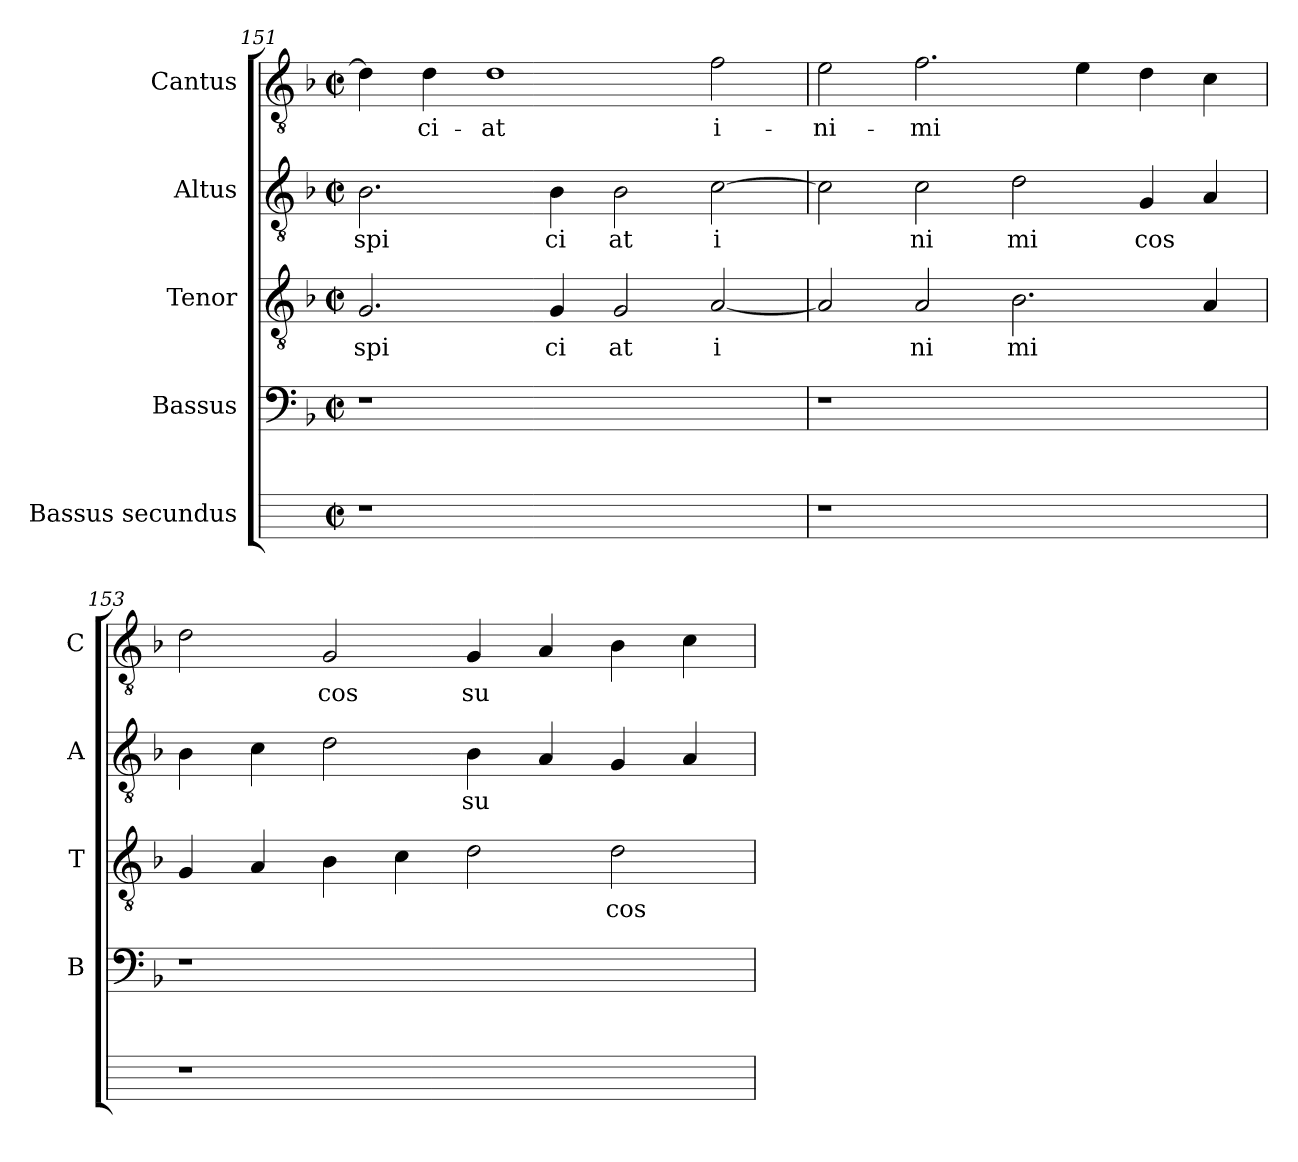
**kern	**kern	**kern	**text	**kern	**text	**kern	**text
*part5	*part4	*part3	*part3	*part2	*part2	*part1	*part1
*staff5	*staff4	*staff3	*staff3	*staff2	*staff2	*staff1	*staff1
*I"Bassus  secundus	*I"Bassus	*I"Tenor	*	*I"Altus	*	*I"Cantus	*
*	*I'B	*I'T	*	*I'A	*	*I'C	*
!!LO:LB:g=z
*	*clefF4	*clefGv2	*	*clefGv2	*	*clefGv2	*
*k[]	*k[b-]	*k[b-]	*	*k[b-]	*	*k[b-]	*
*C:	*F:	*F:	*	*F:	*	*F:	*
*M2/2	*M2/2	*M2/2	*	*M2/2	*	*M2/2	*
*met(c|)	*met(c|)	*met(c|)	*	*met(c|)	*	*met(c|)	*
=151	=151	=151	=151	=151	=151	=151	=151
!	!	!	!LO:LY:b:cj	!	!LO:LY:b:cj	!	!LO:LY:b:cj
1r	1r	2.G/	spi	2.B-\	spi	4d\]	--
!	!	!	!	!	!	!	!LO:LY:b:cj
.	.	.	.	.	.	4d\	-ci-
!	!	!	!	!	!	!	!LO:LY:b:cj
.	.	.	.	.	.	1d	-at
!	!	!	!LO:LY:b:cj	!	!LO:LY:b:cj	!	!
.	.	4G/	ci	4B-\	ci	.	.
!	!	!	!LO:LY:b:cj	!	!LO:LY:b:cj	!	!
1ryy	1ryy	2G/	at	2B-\	at	.	.
!	!	!	!LO:LY:b:cj	!	!LO:LY:b:cj	!	!LO:LY:b:cj
.	.	[<2A/	i	[>2c\	i	2f\	i-
=152	=152	=152	=152	=152	=152	=152	=152
!	!	!	!LO:LY:b:cj	!	!LO:LY:b:cj	!	!LO:LY:b:cj
1r	1r	2A/]	.	2c\]	.	2e\	-ni-
!	!	!	!LO:LY:b:cj	!	!LO:LY:b:cj	!	!LO:LY:b:cj
.	.	2A/	ni	2c\	ni	2.f\	-mi-
!	!	!	!LO:LY:b:cj	!	!LO:LY:b:cj	!	!
1ryy	1ryy	2.B-\	mi	2d\	mi	.	.
!	!	!	!	!	!	!	!LO:LY:b:cj
.	.	.	.	.	.	4e\	--
!	!	!	!	!	!LO:LY:b:cj	!	!LO:LY:b:cj
.	.	.	.	4G/	cos	4d\	--
!	!	!	!LO:LY:b:cj	!	!LO:LY:b:cj	!	!LO:LY:b:cj
.	.	4A/	.	4A/	.	4c\	--
=153	=153	=153	=153	=153	=153	=153	=153
!	!	!	!LO:LY:b:cj	!	!LO:LY:b:cj	!	!LO:LY:b:cj
1r	1r	4G/	.	4B-\	.	2d\	--
!	!	!	!LO:LY:b:cj	!	!LO:LY:b:cj	!	!
.	.	4A/	.	4c\	.	.	.
!	!	!	!LO:LY:b:cj	!	!LO:LY:b:cj	!	!LO:LY:b:cj
.	.	4B-\	.	2d\	.	2G/	-cos
!	!	!	!LO:LY:b:cj	!	!	!	!
.	.	4c\	.	.	.	.	.
!	!	!	!LO:LY:b:cj	!	!LO:LY:b:cj	!	!LO:LY:b:cj
1ryy	1ryy	2d\	.	4B-\	su	4G/	su-
!	!	!	!	!	!LO:LY:b:cj	!	!LO:LY:b:cj
.	.	.	.	4A/	.	4A/	--
!	!	!	!LO:LY:b:cj	!	!LO:LY:b:cj	!	!LO:LY:b:cj
.	.	2d\	cos	4G/	.	4B-\	--
!	!	!	!	!	!LO:LY:b:cj	!	!LO:LY:b:cj
.	.	.	.	4A/	.	4c\	--
=	=	=	=	=	=	=	=
*-	*-	*-	*-	*-	*-	*-	*-
